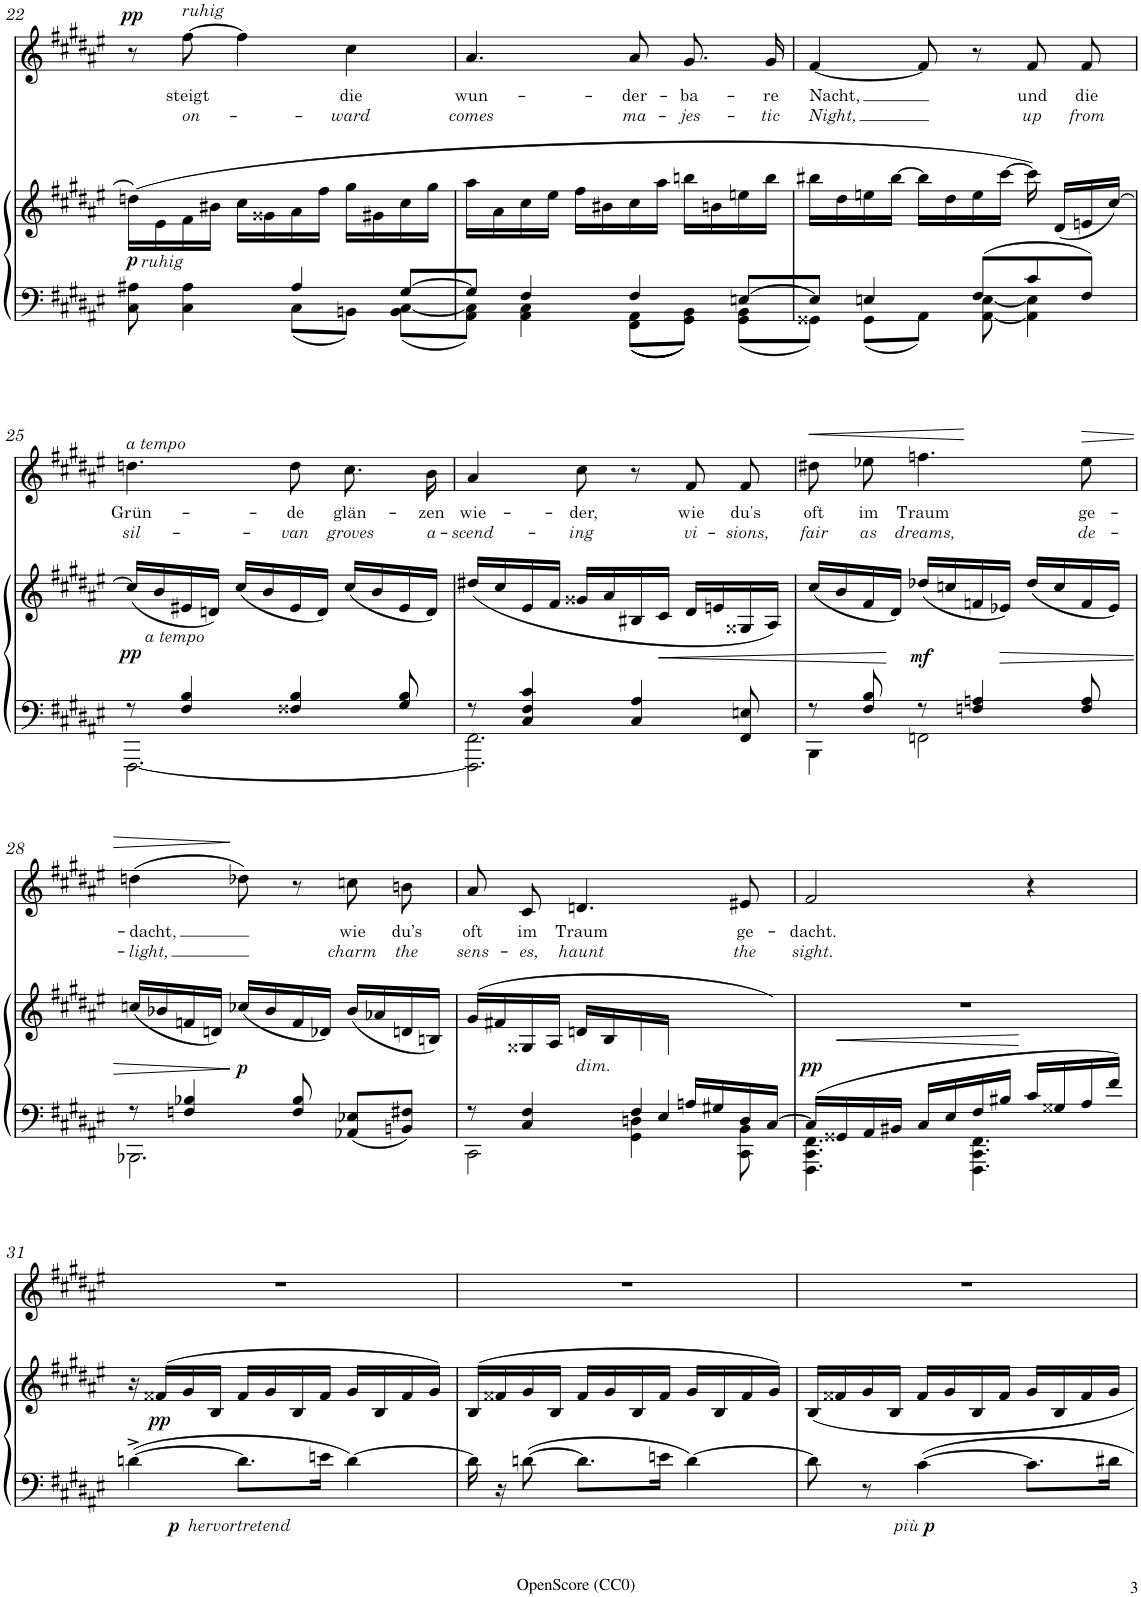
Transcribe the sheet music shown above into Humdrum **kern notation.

**kern	**kern	**dynam	**kern	**text	**text	**dynam
*part2	*part2	*part2	*part1	*part1	*part1	*part1
*staff3	*staff2	*staff2/3	*staff1	*staff1	*staff1	*staff1
*I"Piano	*	*	*I"Voice	*	*	*
*I'Pno	*	*	*	*	*	*
!!LO:PB:g=z
*clefF4	*clefG2	*	*clefG2	*	*	*
*k[f#c#g#d#a#e#]	*k[f#c#g#d#a#e#]	*	*k[f#c#g#d#a#e#]	*	*	*
*M3/4	*M3/4	*	*M3/4	*	*	*
=22	=22	=22	=22	=22	=22	=22
*^	*	*	*	*	*	*
!	!	!LO:TX:b:i:t=ruhig	!	!	!	!	!
!	!	!	!LO:DY:b	!	!	!	!LO:DY:a
4.ryy	8C#\ 8A#X\	(>16ddn\LL]	p	8r	.	.	pp
.	.	16e#\	.	.	.	.	.
!	!	!	!	!LO:TX:a:i:t=ruhig	!	!	!
!	!	!	!	!	!LO:LY:b	!LO:LY:b	!
.	4C#\ 4A#\	16f#\	.	[8ff#\	steigt	on-	.
.	.	16b#X\JJ	.	.	.	.	.
.	.	16cc#\LL	.	4ff#\]	.	.	.
.	.	16g##X\	.	.	.	.	.
4A#/	8C#\L	16a#\	.	.	.	.	.
.	.	16ff#\JJ	.	.	.	.	.
!	!	!	!	!	!LO:LY:b	!LO:LY:b	!
.	8BBn\J	16gg#\LL	.	4cc#\	die	-ward	.
.	.	16g#X\	.	.	.	.	.
[8G#/L	8BB\ [8C#\L	16cc#\	.	.	.	.	.
.	.	16gg#\JJ	.	.	.	.	.
=23	=23	=23	=23	=23	=23	=23	=23
!	!	!	!	!	!LO:LY:b	!LO:LY:b	!
8G#/J]	8AA#\ 8C#\]J	16aa#\LL	.	4.a#/	wun-	comes	.
.	.	16a#\	.	.	.	.	.
4F#/	4AA#\ 4C#\	16cc#\	.	.	.	.	.
.	.	16ee#\JJ	.	.	.	.	.
.	.	16ff#\LL	.	.	.	.	.
.	.	16b#X\	.	.	.	.	.
!	!	!	!	!	!LO:LY:b	!LO:LY:b	!
4F#/	8FF#\ 8AA#\L	16cc#\	.	8a#/	-der-	ma-	.
.	.	16aa#\JJ	.	.	.	.	.
!	!	!	!	!	!LO:LY:b	!LO:LY:b	!
.	8GG#\ 8BB\J	16bbn\LL	.	8.g#/L	-ba-	-jes-	.
.	.	16bn\	.	.	.	.	.
[8En/L	8GG#\ 8BB\L	16een\	.	.	.	.	.
!	!	!	!	!	!LO:LY:b	!LO:LY:b	!
.	.	16bb\JJ	.	16g#/Jk	-re	-tic	.
=24	=24	=24	=24	=24	=24	=24	=24
!	!	!	!	!	!LO:LY:b	!LO:LY:b	!
8E/J]	8GG##X\J	16bb#X\LL	.	[4f#/	Nacht,	Night,	.
.	.	16dd#\	.	.	.	.	.
4En/	8GG##\L	16een\	.	.	.	.	.
.	.	[16bb#\JJ	.	.	.	.	.
.	8AA#\J	16bb#\LL]	.	8f#/]	.	.	.
.	.	16dd#\	.	.	.	.	.
8F#/L	[8AA#\ [8E\	16ee\	.	8r	.	.	.
.	.	[16ccc#\JJ	.	.	.	.	.
!	!	!	!	!	!LO:LY:b	!LO:LY:b	!
8c#/	4AA#\] 4E\]	16ccc#\])	.	8f#/L	und	up	.
.	.	(16d#/LL	.	.	.	.	.
!	!	!	!	!	!LO:LY:b	!LO:LY:b	!
8F#/J	.	16en/	.	8f#/J	die	from	.
.	.	[>16cc#/JJ)	.	.	.	.	.
!!LO:LB:g=z
=25	=25	=25	=25	=25	=25	=25	=25
!	!	!	!	!LO:TX:a:i:t=a tempo	!	!	!
!	!	!LO:TX:b:i:t=a tempo	!	!	!	!	!
!	!	!	!LO:DY:b	!	!LO:LY:b	!LO:LY:b	!
8r	[2.FFF#\	(16cc#/LL]	pp	4.ddn\	Grün-	sil-	.
.	.	16b/	.	.	.	.	.
4F#/ 4B/	.	16e#X/	.	.	.	.	.
.	.	16dn/JJ)	.	.	.	.	.
.	.	(16cc#/LL	.	.	.	.	.
.	.	16b/	.	.	.	.	.
!	!	!	!	!	!LO:LY:b	!LO:LY:b	!
4F##X/ 4B/	.	16e#/	.	8dd\	-de	-van	.
.	.	16d/JJ)	.	.	.	.	.
!	!	!	!	!	!LO:LY:b	!LO:LY:b	!
.	.	(16cc#/LL	.	8.cc#\L	glän-	groves	.
.	.	16b/	.	.	.	.	.
8G#/ 8B/	.	16e#/	.	.	.	.	.
!	!	!	!	!	!LO:LY:b	!LO:LY:b	!
.	.	16d/JJ)	.	16b\Jk	-zen	a-	.
=26	=26	=26	=26	=26	=26	=26	=26
!	!	!	!	!	!LO:LY:b	!LO:LY:b	!
8r	2.FFF#\] 2.FF#\	(16dd#X/LL	.	4a#/	wie-	-scend-	.
.	.	16cc#/	.	.	.	.	.
4C#/ 4F#/ 4c#/	.	16e#/	.	.	.	.	.
.	.	16f#/JJ	.	.	.	.	.
!	!	!	!	!	!LO:LY:b	!LO:LY:b	!
.	.	16g##X/LL	.	8cc#\	-der,	-ing	.
.	.	16a#/	.	.	.	.	.
4C#/ 4A#/	.	16B#X/	.	8r	.	.	.
!	!	!	!LO:HP:b	!	!	!	!
.	.	16c#/JJ	<	.	.	.	.
!	!	!	!	!	!LO:LY:b	!LO:LY:b	!
.	.	16d#/LL	.	8f#/L	wie	vi-	.
.	.	16en/	.	.	.	.	.
!	!	!	!	!	!LO:LY:b	!LO:LY:b	!
8FF#/ 8En/	.	16G##X/	.	8f#/J	du's	-sions,	.
.	.	16A#/JJ)	.	.	.	.	.
=27	=27	=27	=27	=27	=27	=27	=27
!	!	!	!	!	!LO:LY:b	!LO:LY:b	!LO:HP:b
*	*	*	*	*^	*	*	*
8r	4BBB\	(16cc#/LL	.	8dd#X\L	4ryy	oft	fair	<
.	.	16b/	.	.	.	.	.	.
!	!	!	!	!	!	!LO:LY:b	!LO:LY:b	!
8F#/ 8B/	.	16f#/	.	8ee-X\J	.	im	as	.
.	.	16d#/JJ)	[	.	.	.	.	.
!	!	!	!LO:DY:b	!	!	!LO:LY:b	!LO:LY:b	!
8r	2FFn\	(16dd-X/LL	mf	4.ffn\	8ryy	Traum	dreams,	.
.	.	16ccn/	.	.	.	.	.	.
4Fn/ 4An/	.	16fn/	.	.	8ryy	.	.	[
!	!	!	!LO:HP:b	!	!	!	!	!
.	.	16e-X/JJ)	>	.	.	.	.	.
.	.	(16dd-/LL	.	.	4ryy	.	.	.
.	.	16cc/	.	.	.	.	.	.
!	!	!	!	!	!	!LO:LY:b	!LO:LY:b	!LO:HP:b
8F/ 8A/	.	16f/	.	8ee-\	.	ge-	de-	>
.	.	16e-/JJ)	.	.	.	.	.	.
*	*	*	*	*v	*v	*	*	*
!!LO:LB:g=z
=28	=28	=28	=28	=28	=28	=28	=28
!	!	!	!	!	!LO:LY:b	!LO:LY:b	!
8r	2.BBB-X\	(16ccn/LL	.	(4ddn\	-dacht,	-light,	.
.	.	16b-X/	.	.	.	.	.
4Fn/ 4B-X/	.	16fn/	.	.	.	.	.
.	.	16dn/JJ)	.	.	.	.	.
!	!	!	!LO:DY:n=1:b	!	!	!	!
.	.	(16cc-X/LL	] p	8dd-X\)	.	.	]
.	.	16b-/	.	.	.	.	.
8F/ 8B-/	.	16f/	.	8r	.	.	.
.	.	16d-X/JJ)	.	.	.	.	.
!	!	!	!	!	!LO:LY:b	!LO:LY:b	!
8AA-X/ 8E-X/L	.	(16b-/LL	.	8ccn\L	wie	charm	.
.	.	16a-X/	.	.	.	.	.
!	!	!	!	!	!LO:LY:b	!LO:LY:b	!
8BBn/ 8F#X/J	.	16dn/	.	8bn\J	du’s	the	.
.	.	16Bn/JJ)	.	.	.	.	.
=29	=29	=29	=29	=29	=29	=29	=29
*	*^	*	*	*	*	*	*
!	!	!	!	!	!	!LO:LY:b	!LO:LY:b	!
8r	2CC#\	4.ryy	(>16g#/LL	.	8a#/L	oft	sens-	.
.	.	.	16f#X/	.	.	.	.	.
!	!	!	!	!	!	!LO:LY:b	!LO:LY:b	!
4C#/ 4F#/	.	.	16G##X/	.	8c#/J	im	-es,	.
.	.	.	16A#/JJ	.	.	.	.	.
!	!	!	!LO:TX:b:i:t=dim.	!	!	!	!	!
!	!	!	!	!	!	!LO:LY:b	!LO:LY:b	!
.	.	.	16dn/LL	.	4.dn/	Traum	haunt	.
.	.	.	16B/	.	.	.	.	.
16F#/LL	.	4GG#\ 4Dn\	16F#/	.	.	.	.	.
16E#/JJ	.	.	16E#/JJ	.	.	.	.	.
16An/LL	8ryy	.	8ryy	.	.	.	.	.
16G#X/	.	.	.	.	.	.	.	.
!	!	!	!	!	!	!LO:LY:b	!LO:LY:b	!
16D/	8CC#\ 8BB\	8ryy	16ryy	.	8e#X/	ge-	the	.
[16C#/JJ	.	.	16ryy)	.	.	.	.	.
*	*v	*v	*	*	*	*	*	*
=30	=30	=30	=30	=30	=30	=30	=30
!	!	!	!LO:DY:b	!	!LO:LY:b	!LO:LY:b	!
16C#/LL]	4.FFF#\ 4.CC#\ 4.FF#\	2.r	pp	2f#/	-dacht.	sight.	.
16GG##X/	.	.	.	.	.	.	.
16AA#/	.	.	.	.	.	.	.
16BB#X/JJ	.	.	.	.	.	.	.
16C#/LL	.	.	.	.	.	.	.
16E#/	.	.	.	.	.	.	.
16F#/	4.FFF#\ 4.CC#\ 4.FF#\	.	.	.	.	.	.
16B#X/JJ	.	.	.	.	.	.	.
16c#/LL	.	.	.	4r	.	.	.
16G##X/	.	.	.	.	.	.	.
16A#/	.	.	.	.	.	.	.
16f#/JJ	.	.	.	.	.	.	.
*v	*v	*	*	*	*	*	*
!!LO:LB:g=z
=31	=31	=31	=31	=31	=31	=31
!	!	!LO:DY:b=2	!	!	!	!
!	!	!LO:DY:n=1:b=2	!	!	!	!
[4dn^\	16r	p other-dynamics	2.r	.	.	.
!	!	!LO:DY:n=2:b	!	!	!	!
.	(>16f##X/LL	pp	.	.	.	.
.	16g#/	.	.	.	.	.
.	16B/JJ	.	.	.	.	.
8.d\L]	16f##/LL	.	.	.	.	.
.	16g#/	.	.	.	.	.
.	16B/	.	.	.	.	.
16en\Jk	16f##/JJ	.	.	.	.	.
[4d\	16g#/LL	.	.	.	.	.
.	16B/	.	.	.	.	.
.	16f##/	.	.	.	.	.
.	16g#/JJ)	.	.	.	.	.
=32	=32	=32	=32	=32	=32	=32
16d\]	(>16B/LL	.	2.r	.	.	.
16r	16f##X/	.	.	.	.	.
[8dn\	16g#/	.	.	.	.	.
.	16B/JJ	.	.	.	.	.
8.d\L]	16f##/LL	.	.	.	.	.
.	16g#/	.	.	.	.	.
.	16B/	.	.	.	.	.
16en\Jk	16f##/JJ	.	.	.	.	.
[4d\	16g#/LL	.	.	.	.	.
.	16B/	.	.	.	.	.
.	16f##/	.	.	.	.	.
.	16g#/JJ)	.	.	.	.	.
=33	=33	=33	=33	=33	=33	=33
8d\]	16B/LL	.	2.r	.	.	.
.	16f##X/	.	.	.	.	.
8r	16g#/	.	.	.	.	.
.	16B/JJ	.	.	.	.	.
!	!	!LO:DY:b=2	!	!	!	!
!	!	!LO:DY:n=1:b=2	!	!	!	!
[4c#\	16f##/LL	other-dynamics p	.	.	.	.
.	16g#/	.	.	.	.	.
.	16B/	.	.	.	.	.
.	16f##/JJ	.	.	.	.	.
8.c#\L]	16g#/LL	.	.	.	.	.
.	16B/	.	.	.	.	.
.	16f##/	.	.	.	.	.
16d#X\Jk	16g#/JJ	.	.	.	.	.
=	=	=	=	=	=	=
*-	*-	*-	*-	*-	*-	*-
